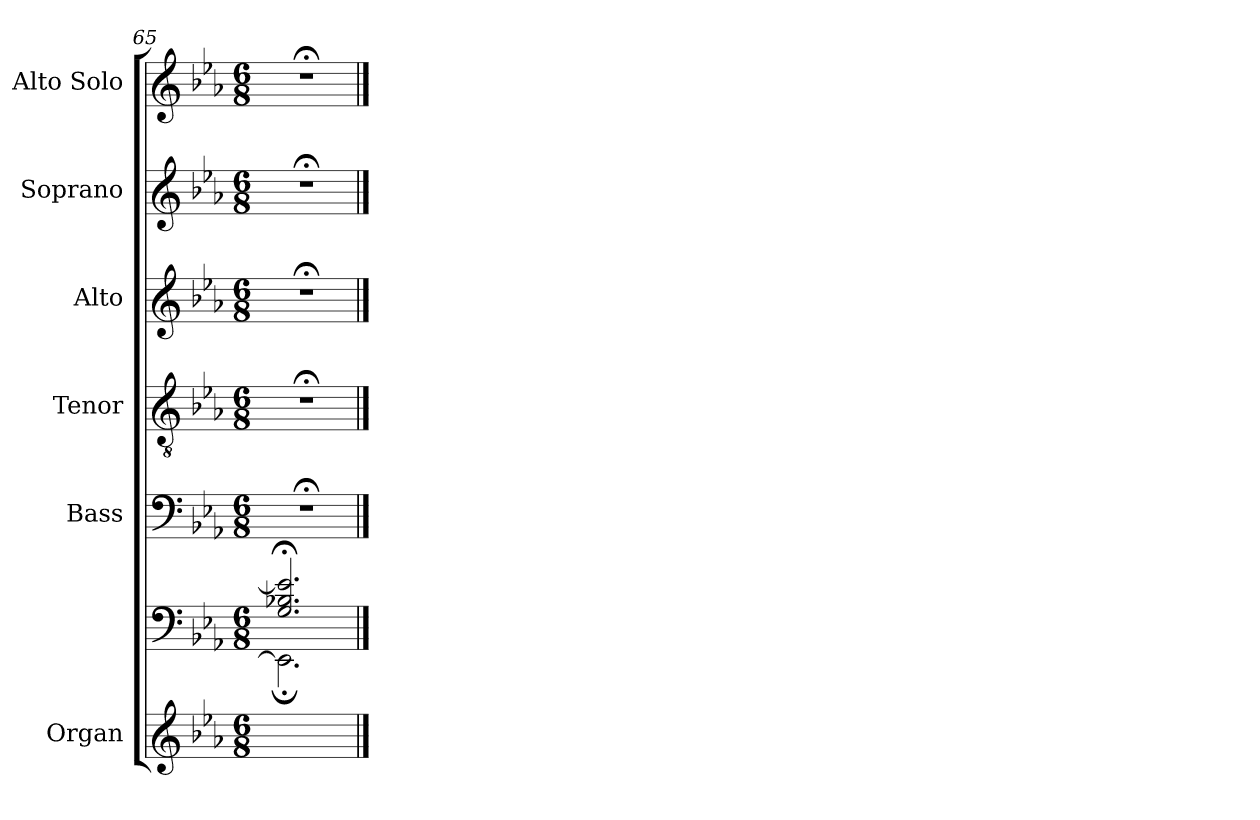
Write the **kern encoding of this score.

**kern	**kern	**kern	**kern	**kern	**kern	**kern
*part6	*part6	*part5	*part4	*part3	*part2	*part1
*staff7	*staff6	*staff5	*staff4	*staff3	*staff2	*staff1
*I"Organ	*	*I"Bass	*I"Tenor	*I"Alto	*I"Soprano	*I"Alto Solo
*	*	*	*	*	*I'Pno	*
*clefG2	*clefF4	*clefF4	*clefGv2	*clefG2	*clefG2	*clefG2
*k[b-e-a-]	*k[b-e-a-]	*k[b-e-a-]	*k[b-e-a-]	*k[b-e-a-]	*k[b-e-a-]	*k[b-e-a-]
*E-:	*E-:	*E-:	*E-:	*E-:	*E-:	*E-:
*M6/8	*M6/8	*M6/8	*M6/8	*M6/8	*M6/8	*M6/8
=65	=65	=65	=65	=65	=65	=65
*	*^	*	*	*	*	*
!	!	!	!LO:N:vis=1	!LO:N:vis=1	!LO:N:vis=1	!LO:N:vis=1	!LO:N:vis=1
2.ryy	2.G/;< 2.B-X/;< 2.e-/];<	2.EE-;\]	2.r;<	2.r;<	2.r;<	2.r;<	2.r;<
*	*v	*v	*	*	*	*	*
==	==	==	==	==	==	==
*-	*-	*-	*-	*-	*-	*-
